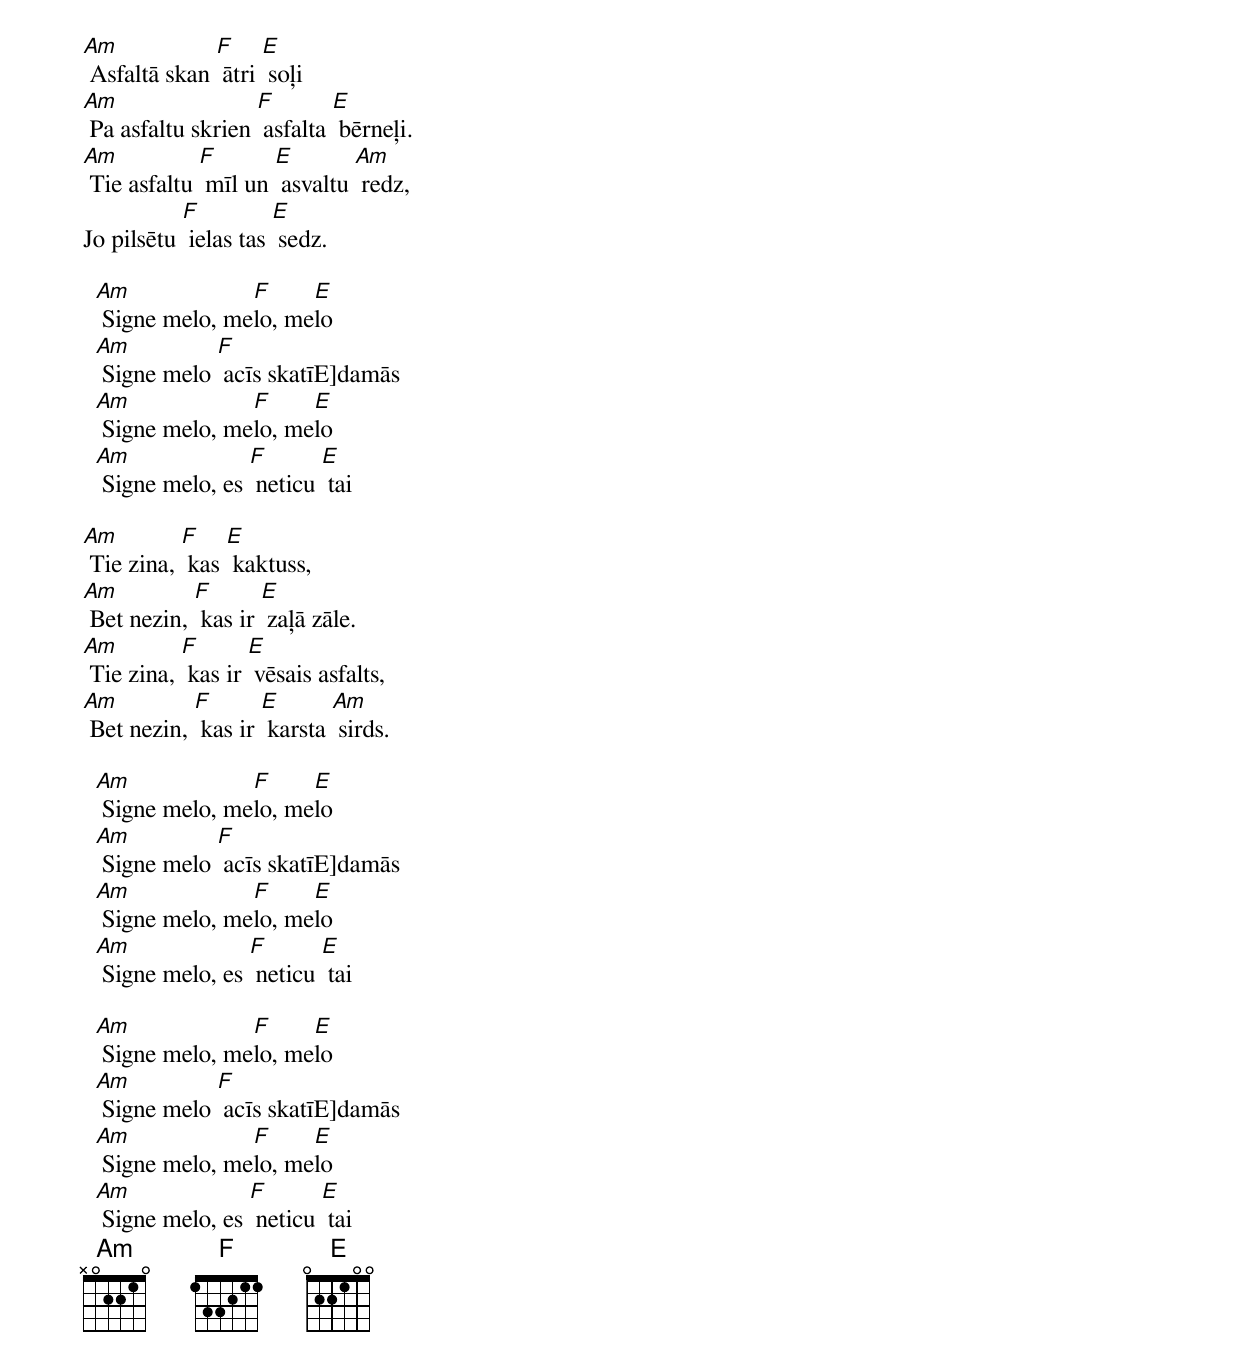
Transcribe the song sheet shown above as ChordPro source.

[Am] Asfaltā skan [F] ātri [E] soļi
[Am] Pa asfaltu skrien [F] asfalta [E] bērneļi.
[Am] Tie asfaltu [F] mīl un [E] asvaltu [Am] redz,
Jo pilsētu [F] ielas tas [E] sedz.

  [Am] Signe melo, me[F]lo, me[E]lo
  [Am] Signe melo [F] acīs skatīE]damās
  [Am] Signe melo, me[F]lo, me[E]lo
  [Am] Signe melo, es [F] neticu [E] tai

[Am] Tie zina, [F] kas [E] kaktuss,
[Am] Bet nezin, [F] kas ir [E] zaļā zāle.
[Am] Tie zina, [F] kas ir [E] vēsais asfalts,
[Am] Bet nezin, [F] kas ir [E] karsta [Am] sirds.

  [Am] Signe melo, me[F]lo, me[E]lo
  [Am] Signe melo [F] acīs skatīE]damās
  [Am] Signe melo, me[F]lo, me[E]lo
  [Am] Signe melo, es [F] neticu [E] tai

  [Am] Signe melo, me[F]lo, me[E]lo
  [Am] Signe melo [F] acīs skatīE]damās
  [Am] Signe melo, me[F]lo, me[E]lo
  [Am] Signe melo, es [F] neticu [E] tai
